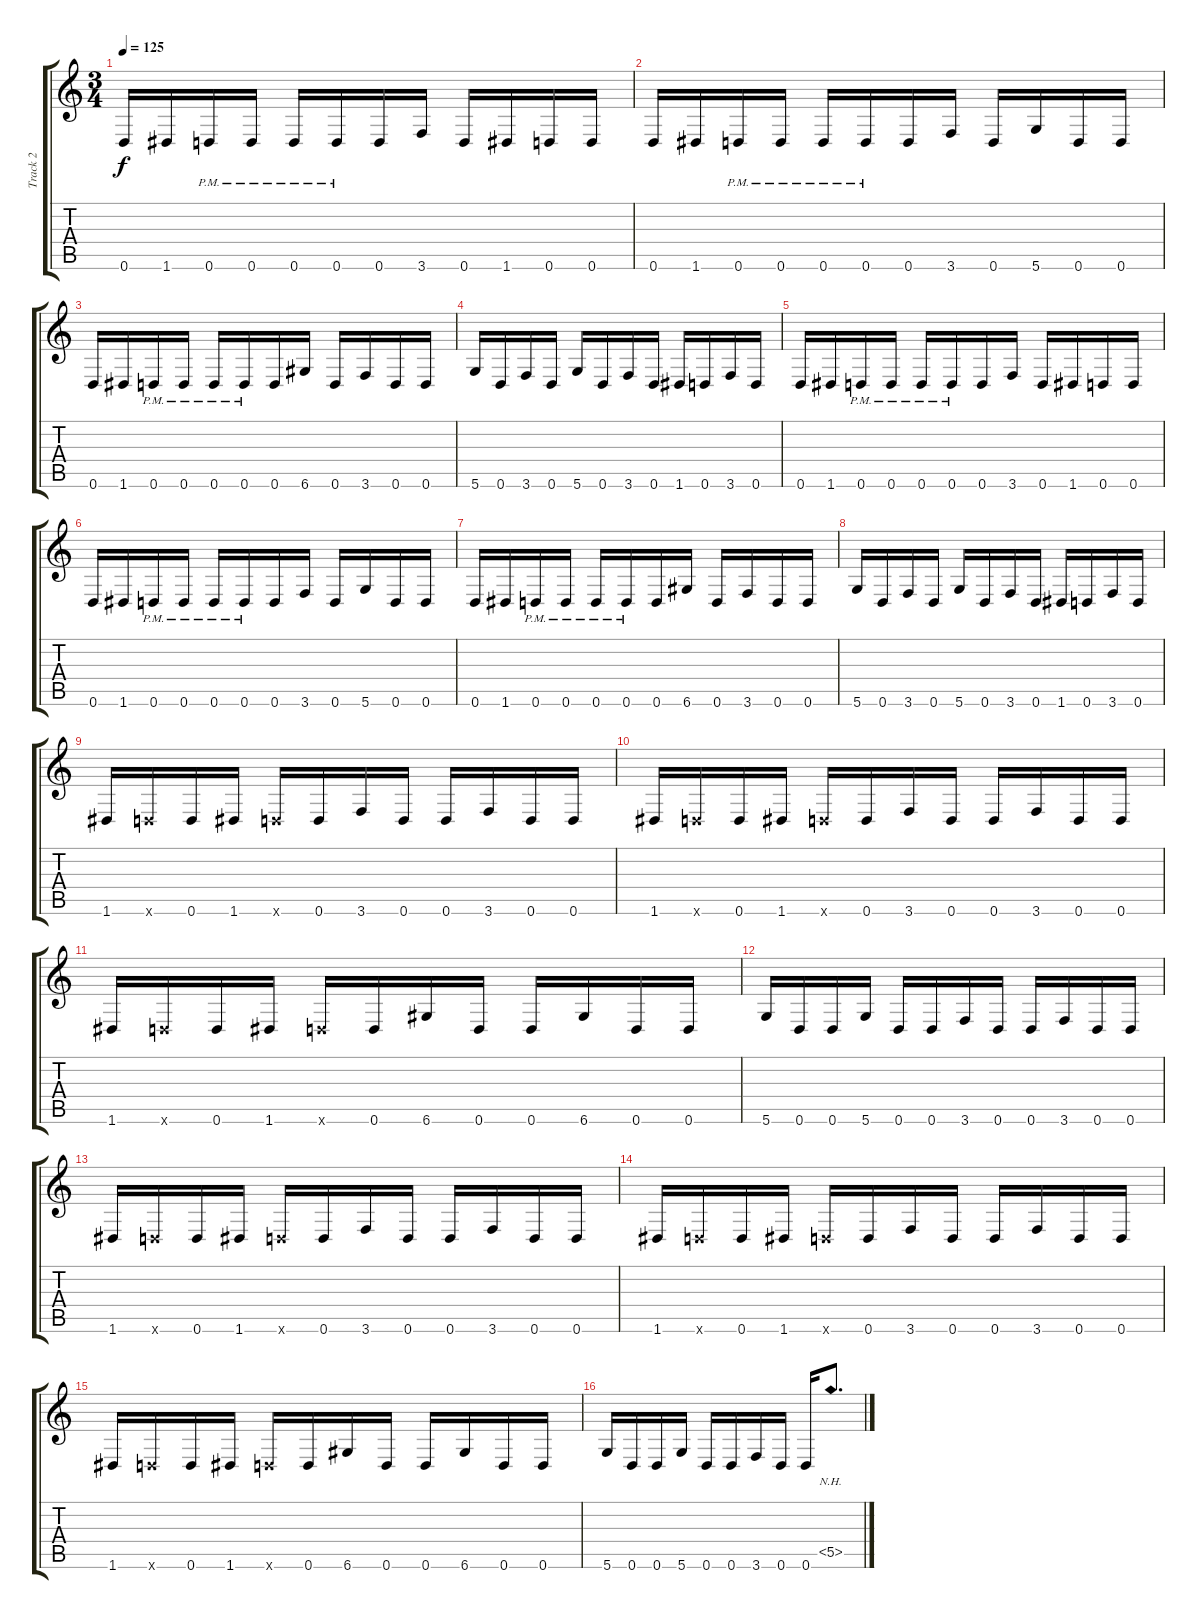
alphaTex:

\track ("Track 2" "Track 2") {instrument overdrivenguitar}
\staff {score tabs}
\tuning (D4 A3 F3 C3 G2 D2) {hide}
\ts (3 4)
\tempo 125
\clef g2
\ks c
0.6.16{dy f} 1.6.16 0.6{pm}.16 0.6{pm}.16 0.6{pm}.16 0.6{pm}.16 0.6.16 3.6.16 0.6.16 1.6.16 0.6.16 0.6.16 |
0.6.16 1.6.16 0.6{pm}.16 0.6{pm}.16 0.6{pm}.16 0.6{pm}.16 0.6.16 3.6.16 0.6.16 5.6.16 0.6.16 0.6.16 |
0.6.16 1.6.16 0.6{pm}.16 0.6{pm}.16 0.6{pm}.16 0.6{pm}.16 0.6.16 6.6.16 0.6.16 3.6.16 0.6.16 0.6.16 |
5.6.16 0.6.16 3.6.16 0.6.16 5.6.16 0.6.16 3.6.16 0.6.16 1.6.16 0.6.16 3.6.16 0.6.16 |
0.6.16 1.6.16 0.6{pm}.16 0.6{pm}.16 0.6{pm}.16 0.6{pm}.16 0.6.16 3.6.16 0.6.16 1.6.16 0.6.16 0.6.16 |
0.6.16 1.6.16 0.6{pm}.16 0.6{pm}.16 0.6{pm}.16 0.6{pm}.16 0.6.16 3.6.16 0.6.16 5.6.16 0.6.16 0.6.16 |
0.6.16 1.6.16 0.6{pm}.16 0.6{pm}.16 0.6{pm}.16 0.6{pm}.16 0.6.16 6.6.16 0.6.16 3.6.16 0.6.16 0.6.16 |
5.6.16 0.6.16 3.6.16 0.6.16 5.6.16 0.6.16 3.6.16 0.6.16 1.6.16 0.6.16 3.6.16 0.6.16 |
1.6.16 0.6{x}.16 0.6.16 1.6.16 0.6{x}.16 0.6.16 3.6.16 0.6.16 0.6.16 3.6.16 0.6.16 0.6.16 |
1.6.16 0.6{x}.16 0.6.16 1.6.16 0.6{x}.16 0.6.16 3.6.16 0.6.16 0.6.16 3.6.16 0.6.16 0.6.16 |
1.6.16 0.6{x}.16 0.6.16 1.6.16 0.6{x}.16 0.6.16 6.6.16 0.6.16 0.6.16 6.6.16 0.6.16 0.6.16 |
5.6.16 0.6.16 0.6.16 5.6.16 0.6.16 0.6.16 3.6.16 0.6.16 0.6.16 3.6.16 0.6.16 0.6.16 |
1.6.16 0.6{x}.16 0.6.16 1.6.16 0.6{x}.16 0.6.16 3.6.16 0.6.16 0.6.16 3.6.16 0.6.16 0.6.16 |
1.6.16 0.6{x}.16 0.6.16 1.6.16 0.6{x}.16 0.6.16 3.6.16 0.6.16 0.6.16 3.6.16 0.6.16 0.6.16 |
1.6.16 0.6{x}.16 0.6.16 1.6.16 0.6{x}.16 0.6.16 6.6.16 0.6.16 0.6.16 6.6.16 0.6.16 0.6.16 |
5.6.16 0.6.16 0.6.16 5.6.16 0.6.16 0.6.16 3.6.16 0.6.16 0.6.16 5.5{nh}.8{d}
